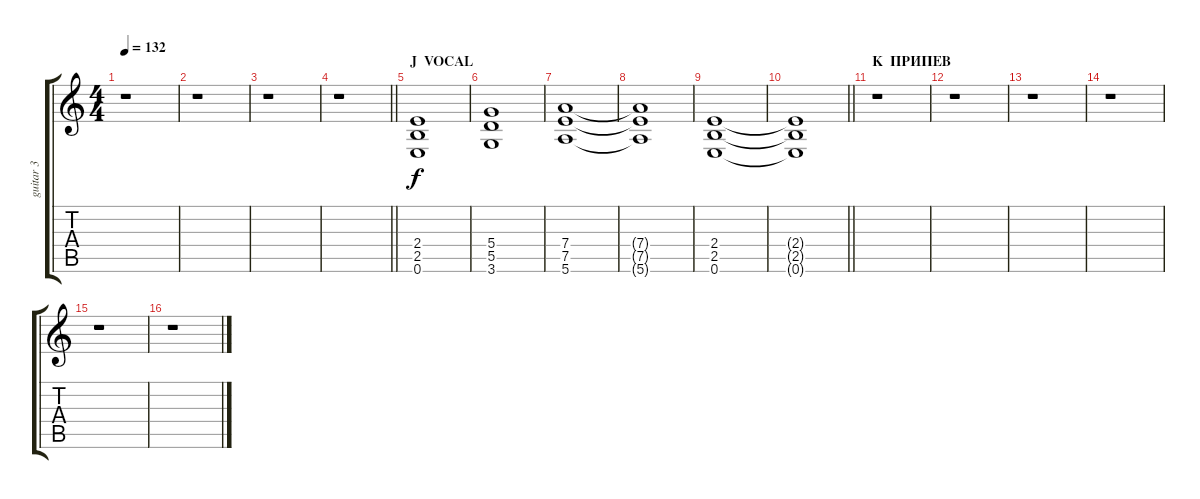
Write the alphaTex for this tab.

\track ("guitar 3" "guitar 3") {instrument electricguitarclean}
\staff {score tabs}
\tuning (E4 B3 G3 D3 A2 E2) {hide}
\ts (4 4)
\tempo 132
\clef g2
\ks c
r.1{dy f} |
r.1 |
r.1 |
\barLineRight lightlight
r.1 |
\section ("" "J  VOCAL")
(2.4 2.5 0.6).1 |
(5.4 5.5 3.6).1 |
(7.4 7.5 5.6).1 |
(7.4{t} 7.5{t} 5.6{t}).1 |
(2.4 2.5 0.6).1 |
\barLineRight lightlight
(2.4{t} 2.5{t} 0.6{t}).1 |
\section ("" "K  ПРИПЕВ")
r.1 |
r.1 |
r.1 |
r.1 |
r.1 |
r.1
